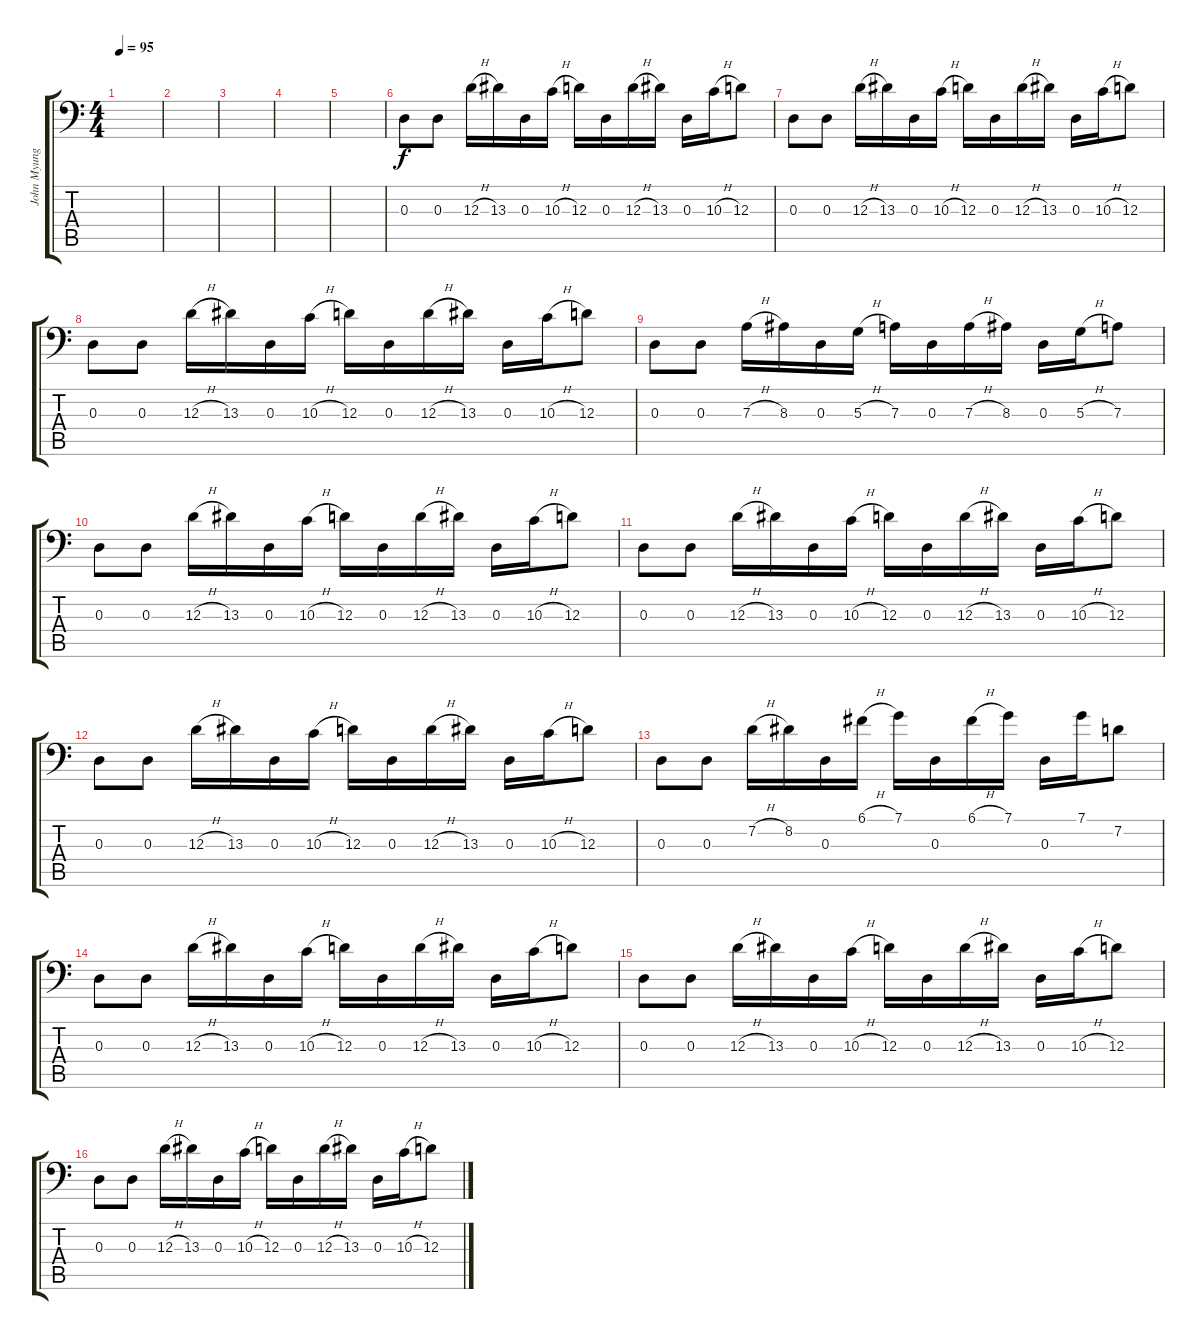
\track ("John Myung" "John Myung") {instrument electricbassfinger}
\staff {score tabs}
\tuning (C3 G2 D2 A1 E1 B0) {hide}
\ts (4 4)
\tempo 95
\clef f4
\ks c
|
|
|
|
|
0.3.8 0.3.8 12.3{h}.16 13.3.16 0.3.16 10.3{h}.16 12.3.16 0.3.16 12.3{h}.16 13.3.16 0.3.16 10.3{h}.16 12.3.8 |
0.3.8 0.3.8 12.3{h}.16 13.3.16 0.3.16 10.3{h}.16 12.3.16 0.3.16 12.3{h}.16 13.3.16 0.3.16 10.3{h}.16 12.3.8 |
0.3.8 0.3.8 12.3{h}.16 13.3.16 0.3.16 10.3{h}.16 12.3.16 0.3.16 12.3{h}.16 13.3.16 0.3.16 10.3{h}.16 12.3.8 |
0.3.8 0.3.8 7.3{h}.16 8.3.16 0.3.16 5.3{h}.16 7.3.16 0.3.16 7.3{h}.16 8.3.16 0.3.16 5.3{h}.16 7.3.8 |
0.3.8 0.3.8 12.3{h}.16 13.3.16 0.3.16 10.3{h}.16 12.3.16 0.3.16 12.3{h}.16 13.3.16 0.3.16 10.3{h}.16 12.3.8 |
0.3.8 0.3.8 12.3{h}.16 13.3.16 0.3.16 10.3{h}.16 12.3.16 0.3.16 12.3{h}.16 13.3.16 0.3.16 10.3{h}.16 12.3.8 |
0.3.8 0.3.8 12.3{h}.16 13.3.16 0.3.16 10.3{h}.16 12.3.16 0.3.16 12.3{h}.16 13.3.16 0.3.16 10.3{h}.16 12.3.8 |
0.3.8 0.3.8 7.2{h}.16 8.2.16 0.3.16 6.1{h}.16 7.1.16 0.3.16 6.1{h}.16 7.1.16 0.3.16 7.1.16 7.2.8 |
0.3.8 0.3.8 12.3{h}.16 13.3.16 0.3.16 10.3{h}.16 12.3.16 0.3.16 12.3{h}.16 13.3.16 0.3.16 10.3{h}.16 12.3.8 |
0.3.8 0.3.8 12.3{h}.16 13.3.16 0.3.16 10.3{h}.16 12.3.16 0.3.16 12.3{h}.16 13.3.16 0.3.16 10.3{h}.16 12.3.8 |
0.3.8 0.3.8 12.3{h}.16 13.3.16 0.3.16 10.3{h}.16 12.3.16 0.3.16 12.3{h}.16 13.3.16 0.3.16 10.3{h}.16 12.3.8
